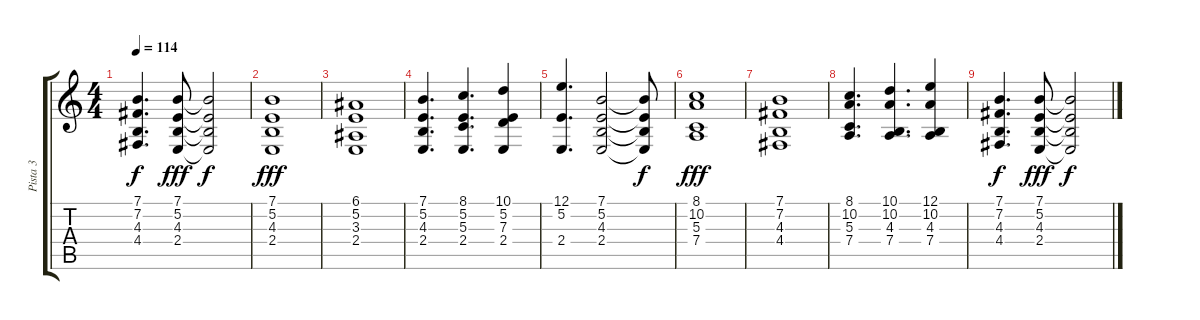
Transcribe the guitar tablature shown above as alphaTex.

\track ("Pista 3" "Pista 3") {instrument choiraahs}
\staff {score tabs}
\tuning (E4 B3 G3 D3 A2 E2) {hide}
\ts (4 4)
\tempo 114
\clef g2
\ks c
(7.1 7.2 4.3 4.4).4{d dy f} (7.1 5.2 4.3 2.4).8{dy fff} (7.1{t} 5.2{t} 4.3{t} 2.4{t}).2{dy f} |
(7.1 5.2 4.3 2.4).1{dy fff} |
(6.1 5.2 3.3 2.4).1 |
(7.1 5.2 4.3 2.4).4{d} (8.1 5.2 5.3 2.4).4{d} (10.1 5.2 7.3 2.4).4 |
(12.1 5.2 2.4).4{d} (7.1 5.2 4.3 2.4).2 (7.1{t} 5.2{t} 4.3{t} 2.4{t}).8{dy f} |
(8.1 10.2 5.3 7.4).1{dy fff} |
(7.1 7.2 4.3 4.4).1 |
(8.1 10.2 5.3 7.4).4{d} (10.1 10.2 4.3 7.4).4{d} (12.1 10.2 4.3 7.4).4 |
(7.1 7.2 4.3 4.4).4{d dy f} (7.1 5.2 4.3 2.4).8{dy fff} (7.1{t} 5.2{t} 4.3{t} 2.4{t}).2{dy f}
